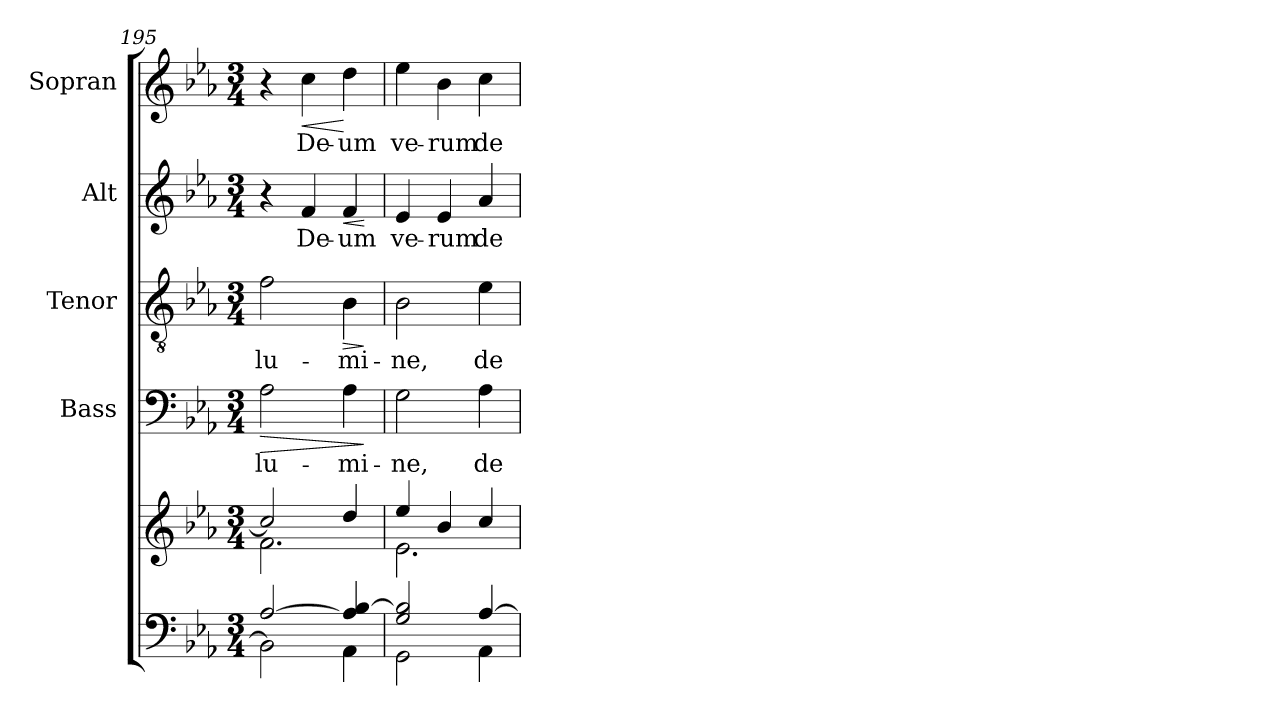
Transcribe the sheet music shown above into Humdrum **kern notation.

**kern	**kern	**kern	**text	**dynam	**kern	**text	**dynam	**kern	**text	**dynam	**kern	**text	**dynam
*part5	*part5	*part4	*part4	*part4	*part3	*part3	*part3	*part2	*part2	*part2	*part1	*part1	*part1
*staff6	*staff5	*staff4	*staff4	*staff4	*staff3	*staff3	*staff3	*staff2	*staff2	*staff2	*staff1	*staff1	*staff1
*	*	*I"Bass	*	*	*I"Tenor	*	*	*I"Alt	*	*	*I"Sopran	*	*
*	*	*I'B.	*	*	*I'T.	*	*	*I'A.	*	*	*I'S.	*	*
*clefF4	*clefG2	*clefF4	*	*	*clefGv2	*	*	*clefG2	*	*	*clefG2	*	*
*k[b-e-a-]	*k[b-e-a-]	*k[b-e-a-]	*	*	*k[b-e-a-]	*	*	*k[b-e-a-]	*	*	*k[b-e-a-]	*	*
*E-:	*E-:	*E-:	*	*	*E-:	*	*	*E-:	*	*	*E-:	*	*
*M3/4	*M3/4	*M3/4	*	*	*M3/4	*	*	*M3/4	*	*	*M3/4	*	*
=195	=195	=195	=195	=195	=195	=195	=195	=195	=195	=195	=195	=195	=195
*^	*^	*	*	*	*	*	*	*	*	*	*	*	*
!	!	!	!	!	!LO:LY:b	!LO:HP:b	!	!LO:LY:b	!	!	!	!	!	!	!
[>2A-/	2BB-\]	2cc/]	2.f\	2A-\	lu-	>	2f\	lu-	.	4r	.	.	4r	.	.
!	!	!	!	!	!	!	!	!	!	!	!LO:LY:b	!	!	!LO:LY:b	!LO:HP:b
.	.	.	.	.	.	.	.	.	.	4f/	De-	.	4cc\	De-	<
!	!	!	!	!	!LO:LY:b	!	!	!LO:LY:b	!LO:HP:b	!	!LO:LY:b	!LO:HP:b	!	!LO:LY:b	!
4A-/] [>4B-/	4AA-\	4dd/	.	4A-\	-mi-	.	4B-\	-mi-	>	4f/	-um	<	4dd\	-um	[
*v	*v	*	*	*	*	*	*	*	*	*	*	*	*	*	*
*	*v	*v	*	*	*	*	*	*	*	*	*	*	*	*
.	.	.	.	]	.	.	]	.	.	[	.	.	.
=196	=196	=196	=196	=196	=196	=196	=196	=196	=196	=196	=196	=196	=196
*^	*^	*	*	*	*	*	*	*	*	*	*	*	*
!	!	!	!	!	!LO:LY:b	!	!	!LO:LY:b	!	!	!LO:LY:b	!	!	!LO:LY:b	!
2G/ 2B-/]	2GG\	4ee-/	2.e-\	2G\	-ne,	.	2B-\	-ne,	.	4e-/	ve-	.	4ee-\	ve-	.
!	!	!	!	!	!	!	!	!	!	!	!LO:LY:b	!	!	!LO:LY:b	!
.	.	4b-/	.	.	.	.	.	.	.	4e-/	-rum	.	4b-\	-rum	.
!	!	!	!	!	!LO:LY:b	!	!	!LO:LY:b	!	!	!LO:LY:b	!	!	!LO:LY:b	!
[>4A-/	4AA-\	4cc/	.	4A-\	de	.	4e-\	de	.	4a-/	de	.	4cc\	de	.
*v	*v	*	*	*	*	*	*	*	*	*	*	*	*	*	*
*	*v	*v	*	*	*	*	*	*	*	*	*	*	*	*
=	=	=	=	=	=	=	=	=	=	=	=	=	=
*-	*-	*-	*-	*-	*-	*-	*-	*-	*-	*-	*-	*-	*-
